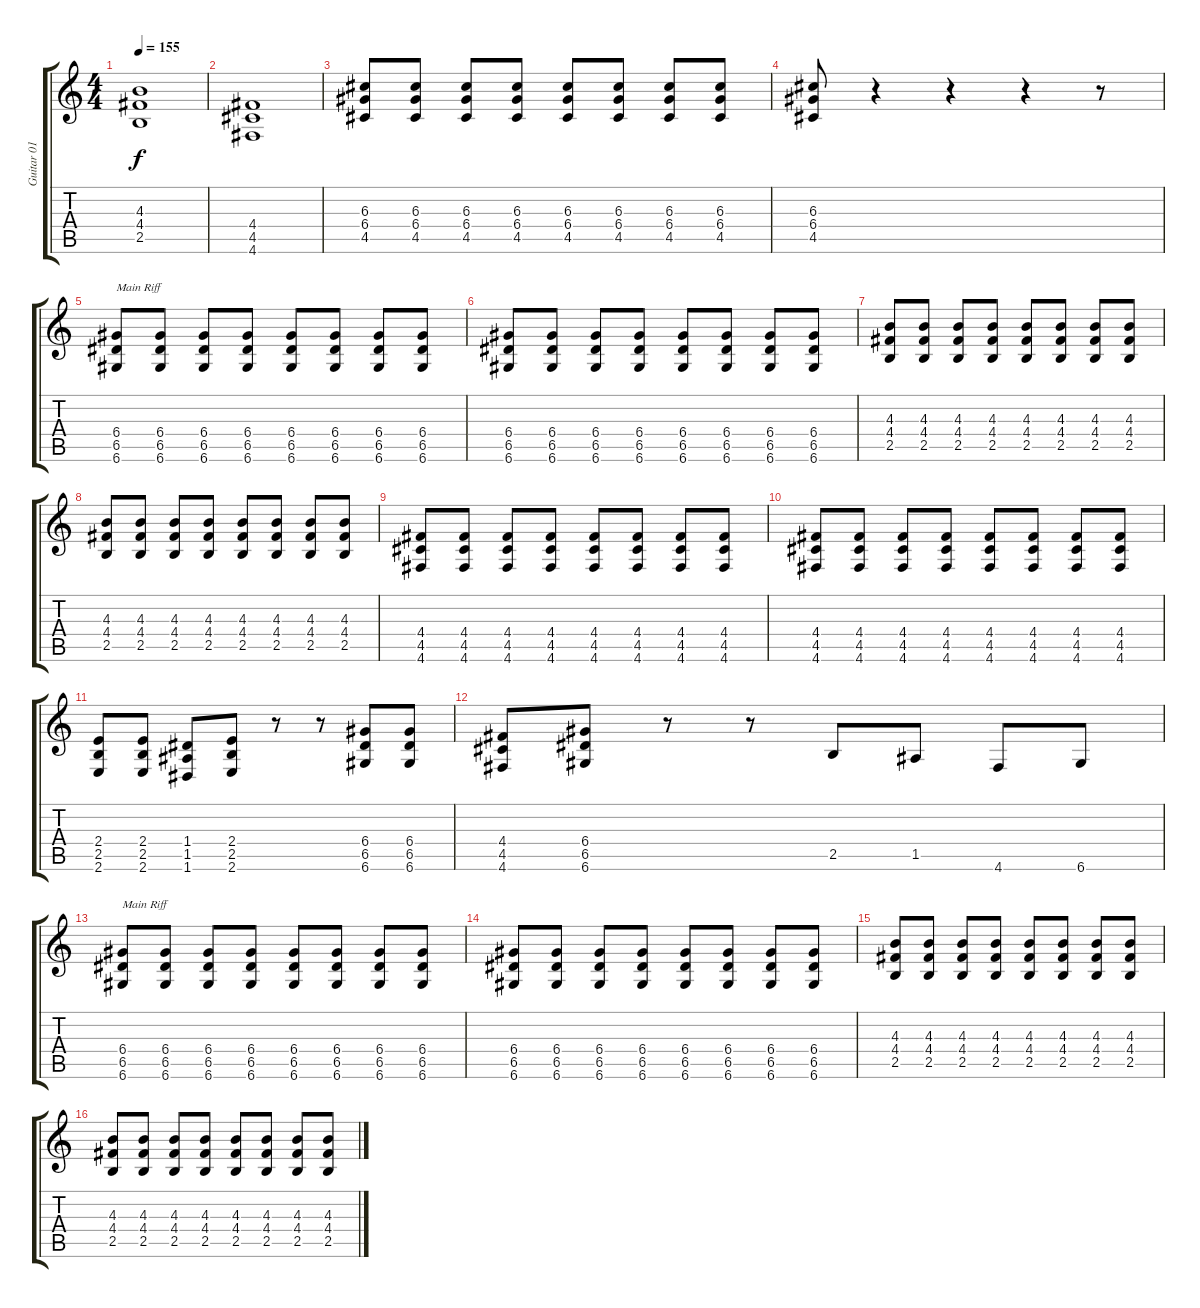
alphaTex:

\track ("Guitar 01" "Guitar 01") {instrument distortionguitar}
\staff {score tabs}
\tuning (E4 B3 G3 D3 A2 D2) {hide}
\ts (4 4)
\tempo 155
\clef g2
\ks c
(4.3 4.4 2.5).1{dy f} |
(4.4 4.5 4.6).1 |
(6.3 6.4 4.5).8 (6.3 6.4 4.5).8 (6.3 6.4 4.5).8 (6.3 6.4 4.5).8 (6.3 6.4 4.5).8 (6.3 6.4 4.5).8 (6.3 6.4 4.5).8 (6.3 6.4 4.5).8 |
(6.3 6.4 4.5).8 r.4 r.4 r.4 r.8 |
(6.4 6.5 6.6).8{txt "Main Riff"} (6.4 6.5 6.6).8 (6.4 6.5 6.6).8 (6.4 6.5 6.6).8 (6.4 6.5 6.6).8 (6.4 6.5 6.6).8 (6.4 6.5 6.6).8 (6.4 6.5 6.6).8 |
(6.4 6.5 6.6).8 (6.4 6.5 6.6).8 (6.4 6.5 6.6).8 (6.4 6.5 6.6).8 (6.4 6.5 6.6).8 (6.4 6.5 6.6).8 (6.4 6.5 6.6).8 (6.4 6.5 6.6).8 |
(4.3 4.4 2.5).8 (4.3 4.4 2.5).8 (4.3 4.4 2.5).8 (4.3 4.4 2.5).8 (4.3 4.4 2.5).8 (4.3 4.4 2.5).8 (4.3 4.4 2.5).8 (4.3 4.4 2.5).8 |
(4.3 4.4 2.5).8 (4.3 4.4 2.5).8 (4.3 4.4 2.5).8 (4.3 4.4 2.5).8 (4.3 4.4 2.5).8 (4.3 4.4 2.5).8 (4.3 4.4 2.5).8 (4.3 4.4 2.5).8 |
(4.4 4.5 4.6).8 (4.4 4.5 4.6).8 (4.4 4.5 4.6).8 (4.4 4.5 4.6).8 (4.4 4.5 4.6).8 (4.4 4.5 4.6).8 (4.4 4.5 4.6).8 (4.4 4.5 4.6).8 |
(4.4 4.5 4.6).8 (4.4 4.5 4.6).8 (4.4 4.5 4.6).8 (4.4 4.5 4.6).8 (4.4 4.5 4.6).8 (4.4 4.5 4.6).8 (4.4 4.5 4.6).8 (4.4 4.5 4.6).8 |
(2.4 2.5 2.6).8 (2.4 2.5 2.6).8 (1.4 1.5 1.6).8 (2.4 2.5 2.6).8 r.8 r.8 (6.4 6.5 6.6).8 (6.4 6.5 6.6).8 |
(4.4 4.5 4.6).8 (6.4 6.5 6.6).8 r.8 r.8 2.5.8 1.5.8 4.6.8 6.6.8 |
(6.4 6.5 6.6).8{txt "Main Riff"} (6.4 6.5 6.6).8 (6.4 6.5 6.6).8 (6.4 6.5 6.6).8 (6.4 6.5 6.6).8 (6.4 6.5 6.6).8 (6.4 6.5 6.6).8 (6.4 6.5 6.6).8 |
(6.4 6.5 6.6).8 (6.4 6.5 6.6).8 (6.4 6.5 6.6).8 (6.4 6.5 6.6).8 (6.4 6.5 6.6).8 (6.4 6.5 6.6).8 (6.4 6.5 6.6).8 (6.4 6.5 6.6).8 |
(4.3 4.4 2.5).8 (4.3 4.4 2.5).8 (4.3 4.4 2.5).8 (4.3 4.4 2.5).8 (4.3 4.4 2.5).8 (4.3 4.4 2.5).8 (4.3 4.4 2.5).8 (4.3 4.4 2.5).8 |
(4.3 4.4 2.5).8 (4.3 4.4 2.5).8 (4.3 4.4 2.5).8 (4.3 4.4 2.5).8 (4.3 4.4 2.5).8 (4.3 4.4 2.5).8 (4.3 4.4 2.5).8 (4.3 4.4 2.5).8
